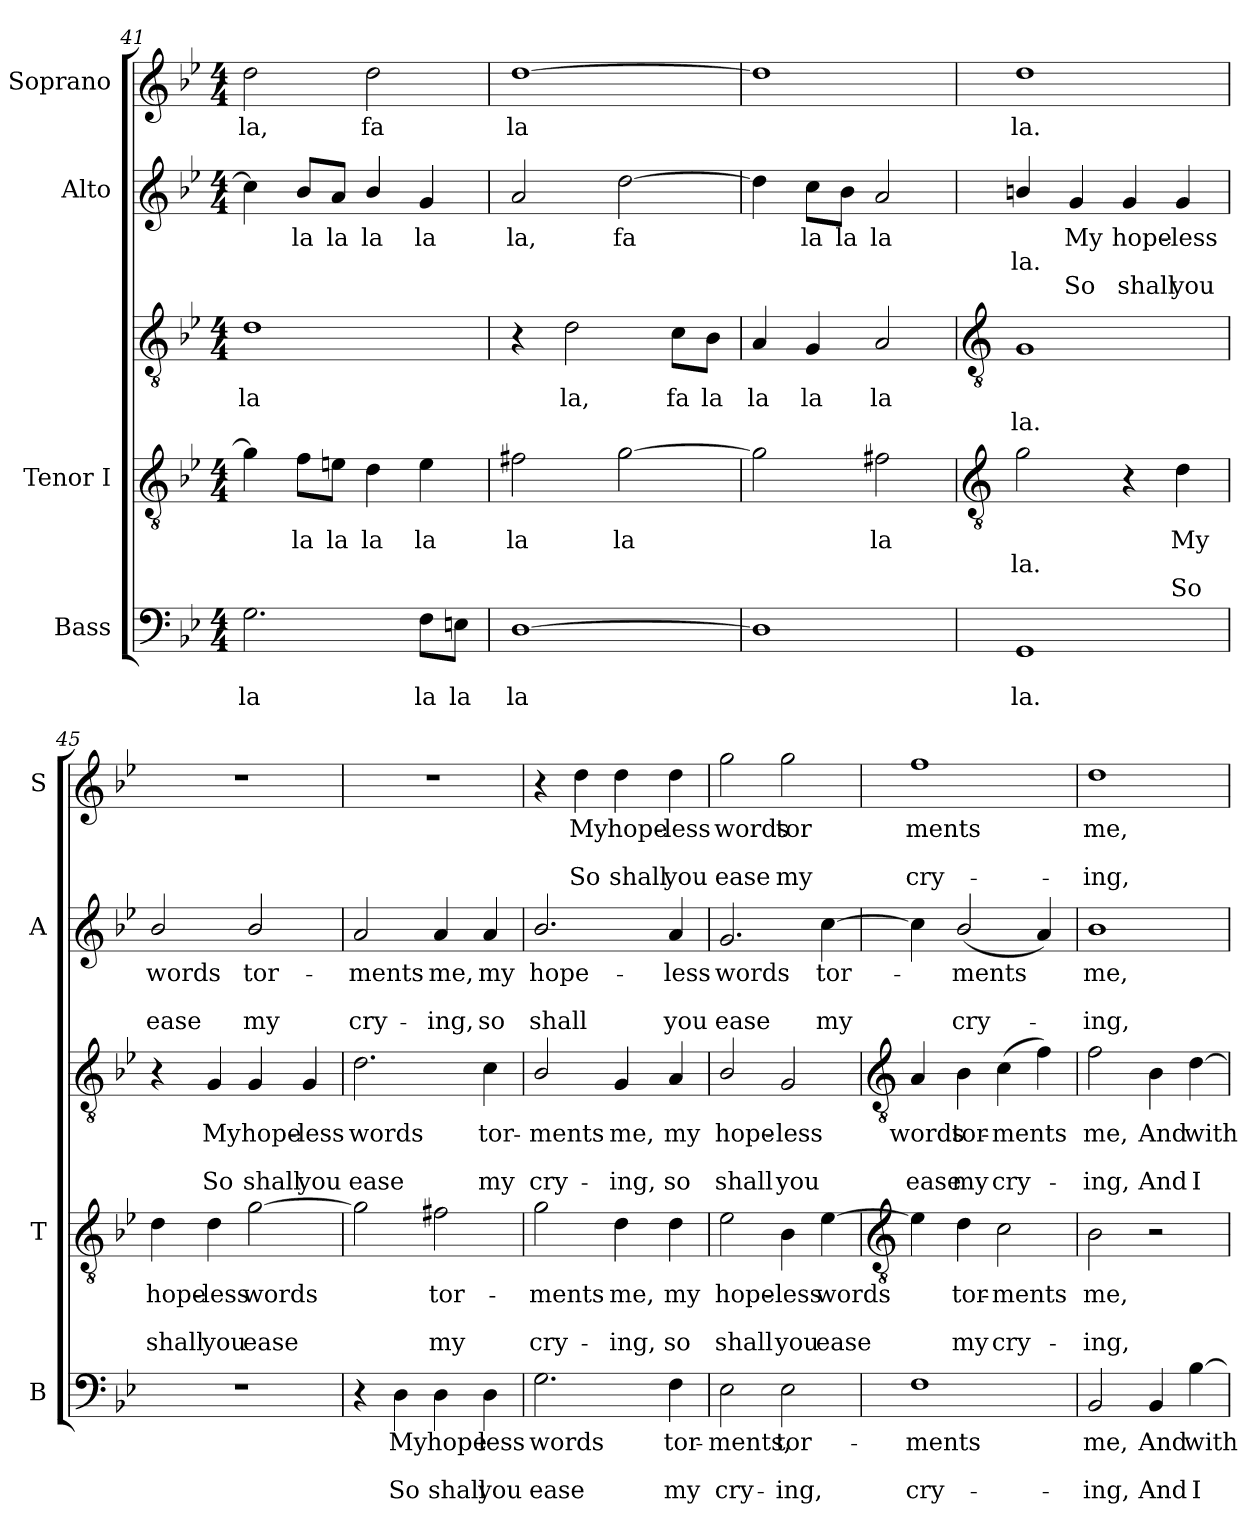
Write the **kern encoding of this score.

**kern	**text	**text	**text	**kern	**text	**text	**text	**kern	**text	**text	**text	**kern	**text	**text	**text	**kern	**text	**text	**text
*part4	*part4	*part4	*part4	*part3	*part3	*part3	*part3	*part3	*part3	*part3	*part3	*part2	*part2	*part2	*part2	*part1	*part1	*part1	*part1
*staff5	*staff5	*staff5	*staff5	*staff4	*staff4	*staff4	*staff4	*staff3	*staff3	*staff3	*staff3	*staff2	*staff2	*staff2	*staff2	*staff1	*staff1	*staff1	*staff1
*I"Bass	*	*	*	*I"Tenor I	*	*	*	*	*	*	*	*I"Alto	*	*	*	*I"Soprano	*	*	*
*I'B	*	*	*	*I'T	*	*	*	*	*	*	*	*I'A	*	*	*	*I'S	*	*	*
*clefF4	*	*	*	*clefGv2	*	*	*	*clefGv2	*	*	*	*clefG2	*	*	*	*clefG2	*	*	*
*k[b-e-]	*	*	*	*k[b-e-]	*	*	*	*k[b-e-]	*	*	*	*k[b-e-]	*	*	*	*k[b-e-]	*	*	*
*B-:	*	*	*	*B-:	*	*	*	*B-:	*	*	*	*B-:	*	*	*	*B-:	*	*	*
*M4/4	*	*	*	*M4/4	*	*	*	*M4/4	*	*	*	*M4/4	*	*	*	*M4/4	*	*	*
=41	=41	=41	=41	=41	=41	=41	=41	=41	=41	=41	=41	=41	=41	=41	=41	=41	=41	=41	=41
!	!	!LO:LY:b	!	!	!	!	!	!	!LO:LY:b	!	!	!	!	!	!	!	!LO:LY:b	!	!
2.G	.	la	.	4g]	.	.	.	1d	la	.	.	4cc]	.	.	.	2dd	la,	.	.
!	!	!	!	!	!LO:LY:b	!	!	!	!	!	!	!	!LO:LY:b	!	!	!	!	!	!
.	.	.	.	8f\L	la	.	.	.	.	.	.	8b-/L	la	.	.	.	.	.	.
!	!	!	!	!	!LO:LY:b	!	!	!	!	!	!	!	!LO:LY:b	!	!	!	!	!	!
.	.	.	.	8en\J	la	.	.	.	.	.	.	8a/J	la	.	.	.	.	.	.
!	!	!	!	!	!LO:LY:b	!	!	!	!	!	!	!	!LO:LY:b	!	!	!	!LO:LY:b	!	!
.	.	.	.	4d	la	.	.	.	.	.	.	4b-/	la	.	.	2dd	fa	.	.
!	!	!LO:LY:b	!	!	!LO:LY:b	!	!	!	!	!	!	!	!LO:LY:b	!	!	!	!	!	!
8F\L	.	la	.	4e	la	.	.	.	.	.	.	4g	la	.	.	.	.	.	.
!	!	!LO:LY:b	!	!	!	!	!	!	!	!	!	!	!	!	!	!	!	!	!
8En\J	.	la	.	.	.	.	.	.	.	.	.	.	.	.	.	.	.	.	.
=42	=42	=42	=42	=42	=42	=42	=42	=42	=42	=42	=42	=42	=42	=42	=42	=42	=42	=42	=42
!	!	!LO:LY:b	!	!	!LO:LY:b	!	!	!	!	!	!	!	!LO:LY:b	!	!	!	!LO:LY:b	!	!
[1D	.	la	.	2f#X	la	.	.	4r	.	.	.	2a	la,	.	.	[1dd	la	.	.
!	!	!	!	!	!	!	!	!	!LO:LY:b	!	!	!	!	!	!	!	!	!	!
.	.	.	.	.	.	.	.	2d	la,	.	.	.	.	.	.	.	.	.	.
!	!	!	!	!	!LO:LY:b	!	!	!	!	!	!	!	!LO:LY:b	!	!	!	!	!	!
.	.	.	.	[2g	la	.	.	.	.	.	.	[2dd	fa	.	.	.	.	.	.
!	!	!	!	!	!	!	!	!	!LO:LY:b	!	!	!	!	!	!	!	!	!	!
.	.	.	.	.	.	.	.	8c\L	fa	.	.	.	.	.	.	.	.	.	.
!	!	!	!	!	!	!	!	!	!LO:LY:b	!	!	!	!	!	!	!	!	!	!
.	.	.	.	.	.	.	.	8B-\J	la	.	.	.	.	.	.	.	.	.	.
=43	=43	=43	=43	=43	=43	=43	=43	=43	=43	=43	=43	=43	=43	=43	=43	=43	=43	=43	=43
!	!	!	!	!	!	!	!	!	!LO:LY:b	!	!	!	!	!	!	!	!	!	!
1D]	.	.	.	2g]	.	.	.	4A	la	.	.	4dd]	.	.	.	1dd]	.	.	.
!	!	!	!	!	!	!	!	!	!LO:LY:b	!	!	!	!LO:LY:b	!	!	!	!	!	!
.	.	.	.	.	.	.	.	4G	la	.	.	8cc\L	la	.	.	.	.	.	.
!	!	!	!	!	!	!	!	!	!	!	!	!	!LO:LY:b	!	!	!	!	!	!
.	.	.	.	.	.	.	.	.	.	.	.	8b-\J	la	.	.	.	.	.	.
!	!	!	!	!	!LO:LY:b	!	!	!	!LO:LY:b	!	!	!	!LO:LY:b	!	!	!	!	!	!
.	.	.	.	2f#X	la	.	.	2A	la	.	.	2a	la	.	.	.	.	.	.
!!LO:LB:g=z
=44	=44	=44	=44	=44	=44	=44	=44	=44	=44	=44	=44	=44	=44	=44	=44	=44	=44	=44	=44
*	*	*	*	*clefGv2	*	*	*	*clefGv2	*	*	*	*	*	*	*	*	*	*	*
!	!	!LO:LY:b	!	!	!	!LO:LY:b	!	!	!	!LO:LY:b	!	!	!	!LO:LY:b	!	!	!LO:LY:b	!	!
1GG	.	la.	.	2g	.	la.	.	1G	.	la.	.	4bn/	.	la.	.	1dd	la.	.	.
!	!	!	!	!	!	!	!	!	!	!	!	!	!LO:LY:b	!	!LO:LY:b	!	!	!	!
.	.	.	.	.	.	.	.	.	.	.	.	4g	My	.	So	.	.	.	.
!	!	!	!	!	!	!	!	!	!	!	!	!	!LO:LY:b	!	!LO:LY:b	!	!	!	!
.	.	.	.	4r	.	.	.	.	.	.	.	4g	hope-	.	-shall	.	.	.	.
!	!	!	!	!	!LO:LY:b	!	!LO:LY:b	!	!	!	!	!	!LO:LY:b	!	!LO:LY:b	!	!	!	!
.	.	.	.	4d	My	.	So	.	.	.	.	4g	less	.	you	.	.	.	.
=45	=45	=45	=45	=45	=45	=45	=45	=45	=45	=45	=45	=45	=45	=45	=45	=45	=45	=45	=45
!	!	!	!	!	!LO:LY:b	!	!LO:LY:b	!	!	!	!	!	!LO:LY:b	!	!LO:LY:b	!	!	!	!
1r	.	.	.	4d	hope-	.	-shall	4r	.	.	.	2b-/	words	.	ease	1r	.	.	.
!	!	!	!	!	!LO:LY:b	!	!LO:LY:b	!	!LO:LY:b	!	!LO:LY:b	!	!	!	!	!	!	!	!
.	.	.	.	4d	less	.	you	4G	My	.	So	.	.	.	.	.	.	.	.
!	!	!	!	!	!LO:LY:b	!	!LO:LY:b	!	!LO:LY:b	!	!LO:LY:b	!	!LO:LY:b	!	!LO:LY:b	!	!	!	!
.	.	.	.	[2g	words	.	ease	4G	hope-	.	-shall	2b-/	tor-	.	-my	.	.	.	.
!	!	!	!	!	!	!	!	!	!LO:LY:b	!	!LO:LY:b	!	!	!	!	!	!	!	!
.	.	.	.	.	.	.	.	4G	less	.	you	.	.	.	.	.	.	.	.
=46	=46	=46	=46	=46	=46	=46	=46	=46	=46	=46	=46	=46	=46	=46	=46	=46	=46	=46	=46
!	!	!	!	!	!	!	!	!	!LO:LY:b	!	!LO:LY:b	!	!LO:LY:b	!	!LO:LY:b	!	!	!	!
4r	.	.	.	2g]	.	.	.	2.d	words	.	ease	2a	ments	.	cry-	1r	.	.	.
!	!LO:LY:b	!	!LO:LY:b	!	!	!	!	!	!	!	!	!	!	!	!	!	!	!	!
4D	My	.	So	.	.	.	.	.	.	.	.	.	.	.	.	.	.	.	.
!	!LO:LY:b	!	!LO:LY:b	!	!LO:LY:b	!	!LO:LY:b	!	!	!	!	!	!LO:LY:b	!	!LO:LY:b	!	!	!	!
4D	hope	.	shall	2f#X	tor-	.	-my	.	.	.	.	4a	-me,	.	ing,	.	.	.	.
!	!LO:LY:b	!	!LO:LY:b	!	!	!	!	!	!LO:LY:b	!	!LO:LY:b	!	!LO:LY:b	!	!LO:LY:b	!	!	!	!
4D	less	.	you	.	.	.	.	4c	tor-	.	-my	4a	my	.	so	.	.	.	.
=47	=47	=47	=47	=47	=47	=47	=47	=47	=47	=47	=47	=47	=47	=47	=47	=47	=47	=47	=47
!	!LO:LY:b	!	!LO:LY:b	!	!LO:LY:b	!	!LO:LY:b	!	!LO:LY:b	!	!LO:LY:b	!	!LO:LY:b	!	!LO:LY:b	!	!	!	!
2.G	words	.	ease	2g	ments	.	cry-	2B-/	ments	.	cry-	2.b-/	hope-	.	-shall	4r	.	.	.
!	!	!	!	!	!	!	!	!	!	!	!	!	!	!	!	!	!LO:LY:b	!	!LO:LY:b
.	.	.	.	.	.	.	.	.	.	.	.	.	.	.	.	4dd	My	.	So
!	!	!	!	!	!LO:LY:b	!	!LO:LY:b	!	!LO:LY:b	!	!LO:LY:b	!	!	!	!	!	!LO:LY:b	!	!LO:LY:b
.	.	.	.	4d	-me,	.	ing,	4G	-me,	.	ing,	.	.	.	.	4dd	hope-	.	-shall
!	!LO:LY:b	!	!LO:LY:b	!	!LO:LY:b	!	!LO:LY:b	!	!LO:LY:b	!	!LO:LY:b	!	!LO:LY:b	!	!LO:LY:b	!	!LO:LY:b	!	!LO:LY:b
4F	tor-	.	my	4d	my	.	so	4A	my	.	so	4a	less	.	you	4dd	less	.	you
=48	=48	=48	=48	=48	=48	=48	=48	=48	=48	=48	=48	=48	=48	=48	=48	=48	=48	=48	=48
!	!LO:LY:b	!	!LO:LY:b	!	!LO:LY:b	!	!LO:LY:b	!	!LO:LY:b	!	!LO:LY:b	!	!LO:LY:b	!	!LO:LY:b	!	!LO:LY:b	!	!LO:LY:b
2E-	ments,	.	cry-	2e-	hope-	.	-shall	2B-/	hope-	.	-shall	2.g	words	.	ease	2gg	words	.	ease
!	!LO:LY:b	!	!LO:LY:b	!	!LO:LY:b	!	!LO:LY:b	!	!LO:LY:b	!	!LO:LY:b	!	!	!	!	!	!LO:LY:b	!	!LO:LY:b
2E-	-tor-	.	-ing,	4B-	less	.	you	2G	less	.	you	.	.	.	.	2gg	tor	.	my
!	!	!	!	!	!LO:LY:b	!	!LO:LY:b	!	!	!	!	!	!LO:LY:b	!	!LO:LY:b	!	!	!	!
.	.	.	.	[4e-	words	.	ease	.	.	.	.	[4cc	tor-	.	my	.	.	.	.
!!LO:LB:g=z
=49	=49	=49	=49	=49	=49	=49	=49	=49	=49	=49	=49	=49	=49	=49	=49	=49	=49	=49	=49
*	*	*	*	*clefGv2	*	*	*	*clefGv2	*	*	*	*	*	*	*	*	*	*	*
!	!LO:LY:b	!	!LO:LY:b	!	!	!	!	!	!LO:LY:b	!	!LO:LY:b	!	!	!	!	!	!LO:LY:b	!	!LO:LY:b
1F	ments	.	cry-	4e-]	.	.	.	4A	words	.	ease	4cc]	.	.	.	1ff	ments	.	cry-
!	!	!	!	!	!LO:LY:b	!	!LO:LY:b	!	!LO:LY:b	!	!LO:LY:b	!	!LO:LY:b	!	!LO:LY:b	!	!	!	!
.	.	.	.	4d	tor-	.	-my	4B-	tor-	.	-my	(<2b-/	ments	.	cry-	.	.	.	.
!	!	!	!	!	!LO:LY:b	!	!LO:LY:b	!	!LO:LY:b	!	!LO:LY:b	!	!	!	!	!	!	!	!
.	.	.	.	2c	ments	.	cry-	(>4c	ments	.	cry-	.	.	.	.	.	.	.	.
.	.	.	.	.	.	.	.	4f)	.	.	.	4a)	.	.	.	.	.	.	.
=50	=50	=50	=50	=50	=50	=50	=50	=50	=50	=50	=50	=50	=50	=50	=50	=50	=50	=50	=50
!	!LO:LY:b	!	!LO:LY:b	!	!LO:LY:b	!	!LO:LY:b	!	!LO:LY:b	!	!LO:LY:b	!	!LO:LY:b	!	!LO:LY:b	!	!LO:LY:b	!	!LO:LY:b
2BB-	-me,	.	ing,	2B-	me,	.	ing,	2f	-me,	.	ing,	1b-	me,	.	ing,	1dd	-me,	.	ing,
!	!LO:LY:b	!	!LO:LY:b	!	!	!	!	!	!LO:LY:b	!	!LO:LY:b	!	!	!	!	!	!	!	!
4BB-	And	.	And	2r	.	.	.	4B-	And	.	And	.	.	.	.	.	.	.	.
!	!LO:LY:b	!	!LO:LY:b	!	!	!	!	!	!LO:LY:b	!	!LO:LY:b	!	!	!	!	!	!	!	!
[4B-	with	.	I	.	.	.	.	[4d	with	.	I	.	.	.	.	.	.	.	.
=	=	=	=	=	=	=	=	=	=	=	=	=	=	=	=	=	=	=	=
*-	*-	*-	*-	*-	*-	*-	*-	*-	*-	*-	*-	*-	*-	*-	*-	*-	*-	*-	*-
